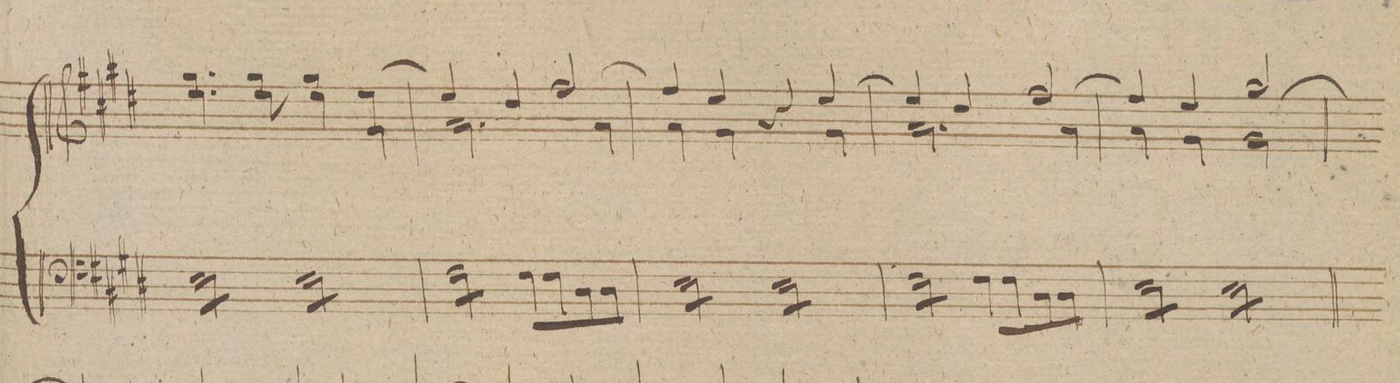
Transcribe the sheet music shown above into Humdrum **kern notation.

**kern
*I"Organo.
*clefF4
*k[f#c#g#d#]
*met(c|)
*M2/2
8E\L
8E\
8E\
8E\J
8E\L
8E\
8E\
8E\J
=44
8F#\L
8F#\
8F#\
8F#\J
*Xtremolo
8F#\L
8F#\
8D#\
8D#\J
=45
*tremolo
8E\L
8E\
8E\
8E\J
8E\L
8E\
8E\
8E\J
=46
8F#\L
8F#\
8F#\
8F#\J
*Xtremolo
8F#\L
8F#\
8D#\
8D#\J
=47
*tremolo
8E\L
8E\
8E\
8E\J
8E\L
8E\
8E\
8E\J
=48
*-
